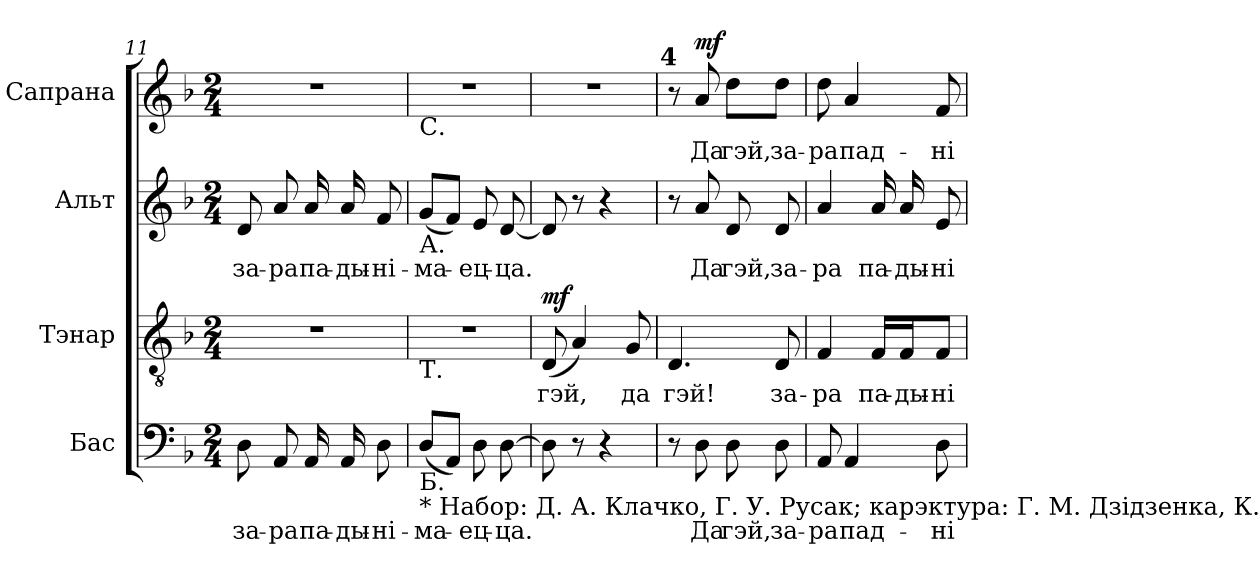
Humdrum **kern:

**kern	**text	**kern	**text	**dynam	**kern	**text	**kern	**text	**dynam
*part4	*part4	*part3	*part3	*part3	*part2	*part2	*part1	*part1	*part1
*staff4	*staff4	*staff3	*staff3	*staff3	*staff2	*staff2	*staff1	*staff1	*staff1
*I"Бас	*	*I"Тэнар	*	*	*I"Альт	*	*I"Сапрана	*	*
*clefF4	*	*clefGv2	*	*	*clefG2	*	*clefG2	*	*
*	*	*ITrd7c12	*	*	*	*	*	*	*
*k[b-]	*	*k[b-]	*	*	*k[b-]	*	*k[b-]	*	*
*d:	*	*d:	*	*	*d:	*	*d:	*	*
*M2/4	*	*M2/4	*	*	*M2/4	*	*M2/4	*	*
=11	=11	=11	=11	=11	=11	=11	=11	=11	=11
!	!LO:LY:b:color=#000000	!LO:N:vis=1	!	!	!	!	!	!	!
!	!	!	!	!	!	!LO:LY:b:color=#000000	!LO:N:vis=1	!	!
8Di\	за-	2r	.	.	8di/	за-	2r	.	.
!	!LO:LY:b:color=#000000	!	!	!	!	!	!	!	!
!	!	!	!	!	!	!LO:LY:b:color=#000000	!	!	!
8AAi/	-ра	.	.	.	8ai/	-ра	.	.	.
!	!LO:LY:b:color=#000000	!	!	!	!	!	!	!	!
!	!	!	!	!	!	!LO:LY:b:color=#000000	!	!	!
16AAi/	па-	.	.	.	16ai/	па-	.	.	.
!	!LO:LY:b:color=#000000	!	!	!	!	!	!	!	!
!	!	!	!	!	!	!LO:LY:b:color=#000000	!	!	!
16AAi/	-ды-	.	.	.	16ai/	-ды-	.	.	.
!	!LO:LY:b:color=#000000	!	!	!	!	!	!	!	!
!	!	!	!	!	!	!LO:LY:b:color=#000000	!	!	!
8Di\	-ні-	.	.	.	8fi/	-ні-	.	.	.
!!LO:LB:g=z
=12	=12	=12	=12	=12	=12	=12	=12	=12	=12
!	!LO:LY:b:color=#000000	!LO:N:vis=1	!	!	!	!	!	!	!
!	!	!	!	!	!	!	!LO:TX:b:t=С.	!	!
!	!	!	!	!	!LO:TX:b:t=А.	!	!	!	!
!	!	!LO:TX:b:t=Т.	!	!	!	!	!	!	!
!LO:TX:b:t=Б.	!	!	!	!	!	!	!	!	!
!LO:TX:b:t=* Набор&colon; Д. А. Клачко, Г. У. Русак; карэктура&colon; Г. М. Дзiдзенка, К. А. Сергіевіч; транслітарацыя, транскрыбіраванне, пераклад&colon; I. А. Папова; каардынацыя праекта&colon; Л. У. Зямскова, С. М Сушчэня.	!	!	!	!	!	!	!	!	!
!	!	!	!	!	!	!LO:LY:b:color=#000000	!LO:N:vis=1	!	!
(8Di/L	-ма-	2r	.	.	(8gi/L	-ма-	2r	.	.
8AAi/J)	.	.	.	.	8fi/J)	.	.	.	.
!	!LO:LY:b:color=#000000	!	!	!	!	!	!	!	!
!	!	!	!	!	!	!LO:LY:b:color=#000000	!	!	!
8Di\	-ец-	.	.	.	8ei/	-ец-	.	.	.
!	!LO:LY:b:color=#000000	!	!	!	!	!	!	!	!
!	!	!	!	!	!	!LO:LY:b:color=#000000	!	!	!
[>8Di\	-ца.	.	.	.	[<8di/	-ца.	.	.	.
=13	=13	=13	=13	=13	=13	=13	=13	=13	=13
!	!	!	!LO:LY:b:color=#000000	!	!	!	!LO:N:vis=1	!	!
8Di\]	.	(8DDi/	гэй,	mf	8di/]	.	2r	.	.
8r	.	4AAi/)	.	.	8r	.	.	.	.
4r	.	.	.	.	4r	.	.	.	.
!	!	!	!LO:LY:b:color=#000000	!	!	!	!	!	!
.	.	8GGi/	да	.	.	.	.	.	.
=14	=14	=14	=14	=14	=14	=14	=14	=14	=14
!	!	!	!	!	!	!	!LO:TX:a:B:cj:t=4	!	!
!	!	!	!LO:LY:b:color=#000000	!	!	!	!	!	!
8r	.	4.DDi/	гэй!	.	8r	.	8r	.	.
!	!LO:LY:b:color=#000000	!	!	!	!	!	!	!	!
!	!	!	!	!	!	!LO:LY:b:color=#000000	!	!	!
!	!	!	!	!	!	!	!	!LO:LY:b:color=#000000	!
8Di\	Да	.	.	.	8ai/	Да	8ai/	Да	mf
!	!LO:LY:b:color=#000000	!	!	!	!	!	!	!	!
!	!	!	!	!	!	!LO:LY:b:color=#000000	!	!	!
!	!	!	!	!	!	!	!	!LO:LY:b:color=#000000	!
8Di\	гэй,	.	.	.	8di/	гэй,	8ddi\L	гэй,	.
!	!LO:LY:b:color=#000000	!	!	!	!	!	!	!	!
!	!	!	!LO:LY:b:color=#000000	!	!	!	!	!	!
!	!	!	!	!	!	!LO:LY:b:color=#000000	!	!	!
!	!	!	!	!	!	!	!	!LO:LY:b:color=#000000	!
8Di\	за-	8DDi/	за-	.	8di/	за-	8ddi\J	за-	.
=15	=15	=15	=15	=15	=15	=15	=15	=15	=15
!	!LO:LY:b:color=#000000	!	!	!	!	!	!	!	!
!	!	!	!LO:LY:b:color=#000000	!	!	!	!	!	!
!	!	!	!	!	!	!LO:LY:b:color=#000000	!	!	!
!	!	!	!	!	!	!	!	!LO:LY:b:color=#000000	!
8AAi/	-ра	4FFi/	-ра	.	4ai/	-ра	8ddi\	-ра	.
!	!LO:LY:b:color=#000000	!	!	!	!	!	!	!	!
!	!	!	!	!	!	!	!	!LO:LY:b:color=#000000	!
4AAi/	пад-	.	.	.	.	.	4ai/	пад-	.
!	!	!	!LO:LY:b:color=#000000	!	!	!	!	!	!
!	!	!	!	!	!	!LO:LY:b:color=#000000	!	!	!
.	.	16FFi/LL	па-	.	16ai/	па-	.	.	.
!	!	!	!LO:LY:b:color=#000000	!	!	!	!	!	!
!	!	!	!	!	!	!LO:LY:b:color=#000000	!	!	!
.	.	16FFi/J	-ды-	.	16ai/	-ды-	.	.	.
!	!LO:LY:b:color=#000000	!	!	!	!	!	!	!	!
!	!	!	!LO:LY:b:color=#000000	!	!	!	!	!	!
!	!	!	!	!	!	!LO:LY:b:color=#000000	!	!	!
!	!	!	!	!	!	!	!	!LO:LY:b:color=#000000	!
8Di\	-ні-	8FFi/J	-ні-	.	8ei/	-ні-	8fi/	-ні-	.
=	=	=	=	=	=	=	=	=	=
*-	*-	*-	*-	*-	*-	*-	*-	*-	*-
